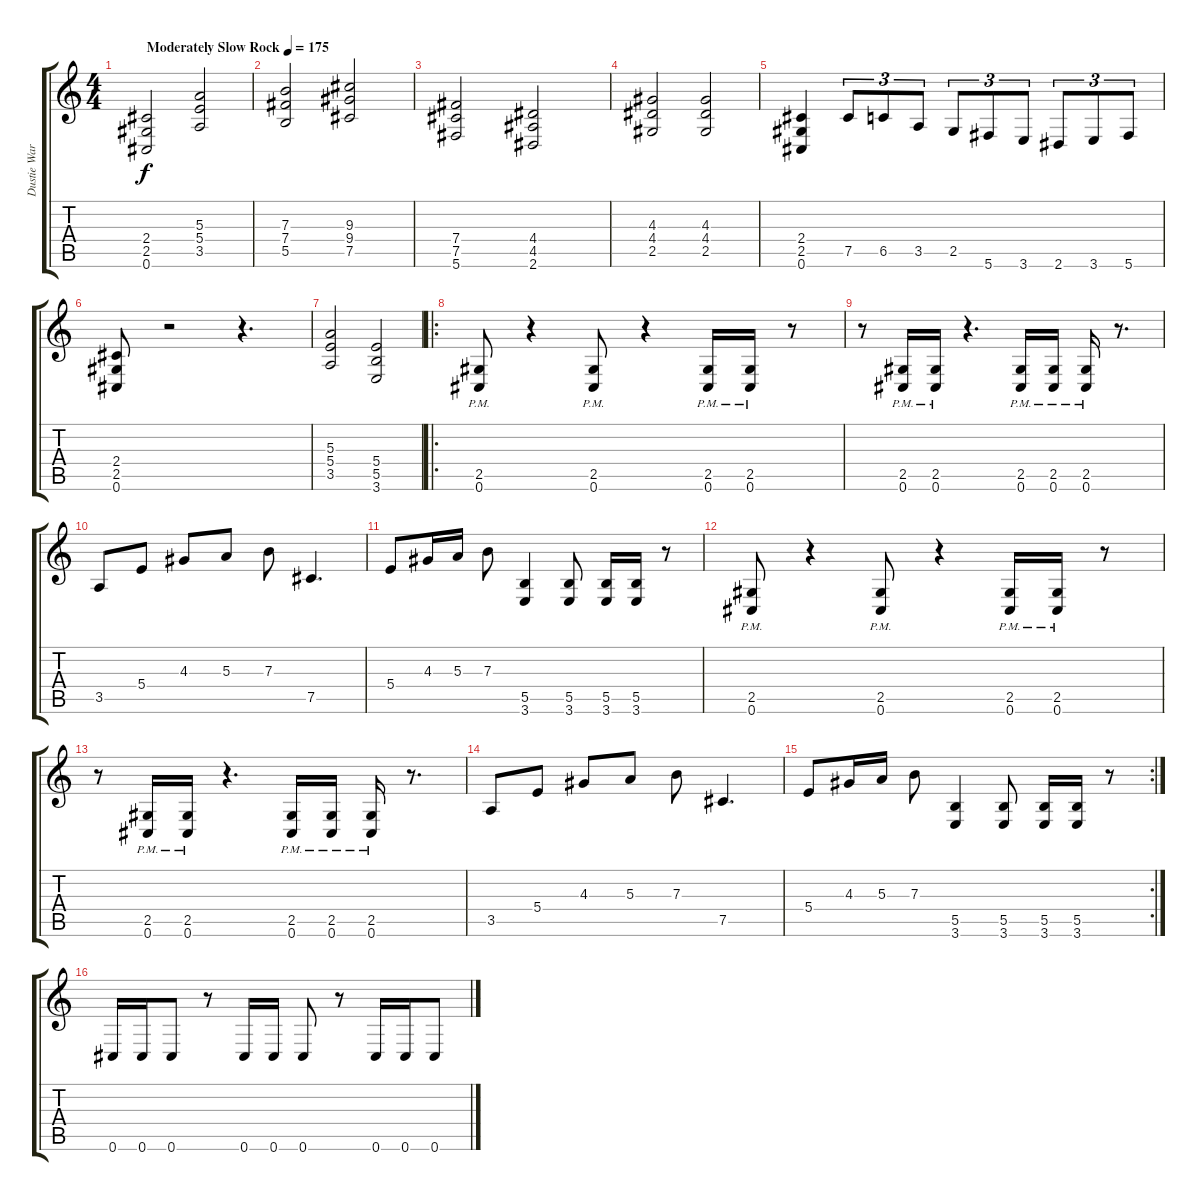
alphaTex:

\track ("Dustie Waring" "Dustie War") {instrument distortionguitar}
\staff {score tabs}
\tuning (Db4 Ab3 E3 B2 Gb2 Db2) {hide}
\ts (4 4)
\tempo (175 "Moderately Slow Rock")
\clef g2
\ks c
(2.4 2.5 0.6).2{dy f instrument distortionguitar} (5.3 5.4 3.5).2 |
(7.3 7.4 5.5).2 (9.3 9.4 7.5).2 |
(7.4 7.5 5.6).2 (4.4 4.5 2.6).2 |
(4.3 4.4 2.5).2 (4.3 4.4 2.5).2 |
(2.4 2.5 0.6).4 7.5.8{tu (3 2)} 6.5.8{tu (3 2)} 3.5.8{tu (3 2)} 2.5.8{tu (3 2)} 5.6.8{tu (3 2)} 3.6.8{tu (3 2)} 2.6.8{tu (3 2)} 3.6.8{tu (3 2)} 5.6.8{tu (3 2)} |
(2.4 2.5 0.6).8 r.2 r.4{d} |
(5.3 5.4 3.5).2 (5.4 5.5 3.6).2 |
\ro
(2.5 0.6{pm}).8 r.4 (2.5{pm} 0.6).8 r.4 (2.5 0.6{pm}).16 (2.5 0.6{pm}).16 r.8 |
r.8 (2.5 0.6{pm}).16 (2.5 0.6{pm}).16 r.4{d} (2.5 0.6{pm}).16 (2.5 0.6{pm}).16 (2.5 0.6{pm}).16 r.8{d} |
3.5.8 5.4.8 4.3.8 5.3.8 7.3.8 7.5.4{d} |
5.4.8 4.3.16 5.3.16 7.3.8 (5.5 3.6).4 (5.5 3.6).8 (5.5 3.6).16 (5.5 3.6).16 r.8 |
(2.5 0.6{pm}).8 r.4 (2.5{pm} 0.6).8 r.4 (2.5 0.6{pm}).16 (2.5 0.6{pm}).16 r.8 |
r.8 (2.5 0.6{pm}).16 (2.5 0.6{pm}).16 r.4{d} (2.5 0.6{pm}).16 (2.5 0.6{pm}).16 (2.5 0.6{pm}).16 r.8{d} |
3.5.8 5.4.8 4.3.8 5.3.8 7.3.8 7.5.4{d} |
\rc 2
5.4.8 4.3.16 5.3.16 7.3.8 (5.5 3.6).4 (5.5 3.6).8 (5.5 3.6).16 (5.5 3.6).16 r.8 |
0.6.16 0.6.16 0.6.8 r.8 0.6.16 0.6.16 0.6.8 r.8 0.6.16 0.6.16 0.6.8
